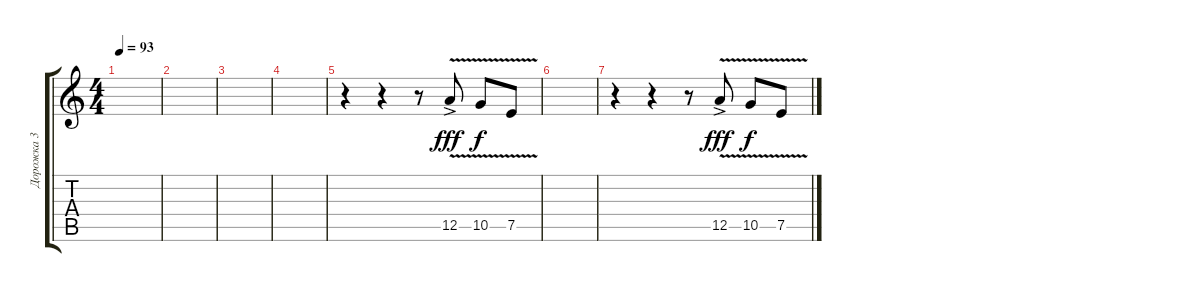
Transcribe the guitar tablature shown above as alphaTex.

\track ("Дорожка 3" "Дорожка 3") {instrument overdrivenguitar}
\staff {score tabs}
\tuning (E4 B3 G3 D3 A2 E2) {hide}
\ts (4 4)
\tempo 93
\clef g2
\ks c
|
|
|
|
r.4 r.4 r.8 12.5{v ac}.8{dy fff} 10.5{v}.8{dy f} 7.5{v}.8 |
|
r.4 r.4 r.8 12.5{v ac}.8{dy fff} 10.5{v}.8{dy f} 7.5{v}.8
